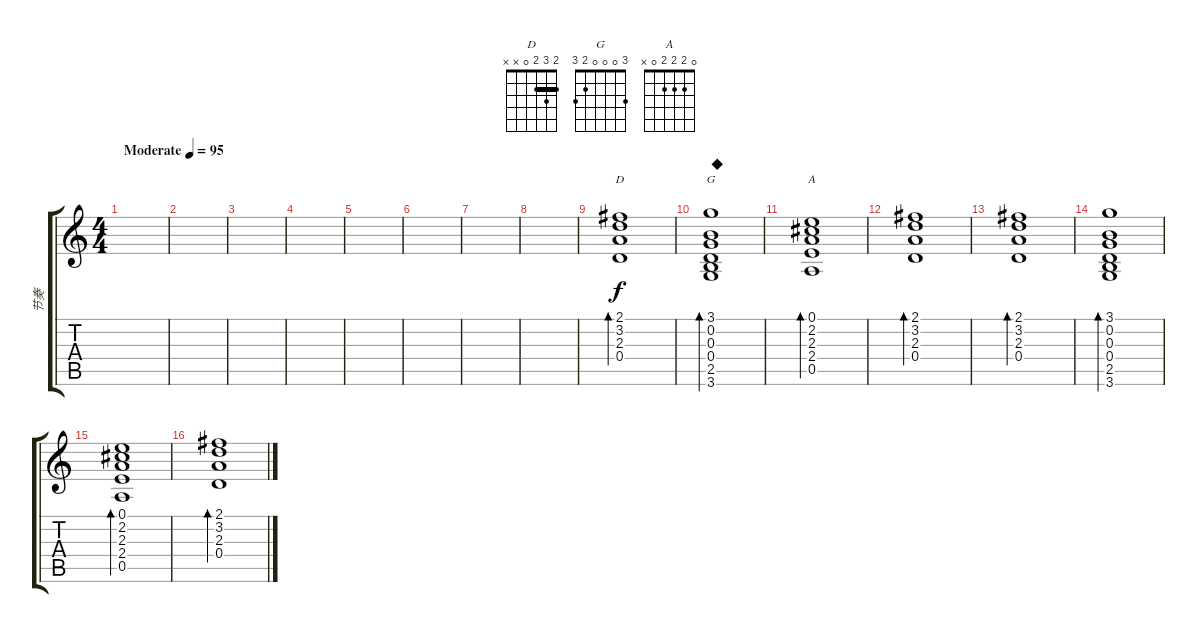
\track ("节奏" "节奏") {instrument acousticguitarsteel}
\staff {score tabs}
\tuning (E4 B3 G3 D3 A2 E2) {hide}
\chord ("D" 2 3 2 0 x x) {barre 2}
\chord ("G" 3 0 0 0 2 3)
\chord ("A" 0 2 2 2 0 x)
\ts (4 4)
\tempo (95 "Moderate")
\clef g2
\ks c
|
|
|
|
|
|
|
|
(2.1 3.2 2.3 0.4).1{bd 240 ch "D"} |
(3.1 0.2 0.3 0.4 2.5 3.6).1{bd 240 ch "G" txt "◆"} |
(0.1 2.2 2.3 2.4 0.5).1{bd 240 ch "A"} |
(2.1 3.2 2.3 0.4).1{bd 240} |
(2.1 3.2 2.3 0.4).1{bd 240} |
(3.1 0.2 0.3 0.4 2.5 3.6).1{bd 240} |
(0.1 2.2 2.3 2.4 0.5).1{bd 240} |
(2.1 3.2 2.3 0.4).1{bd 240}
